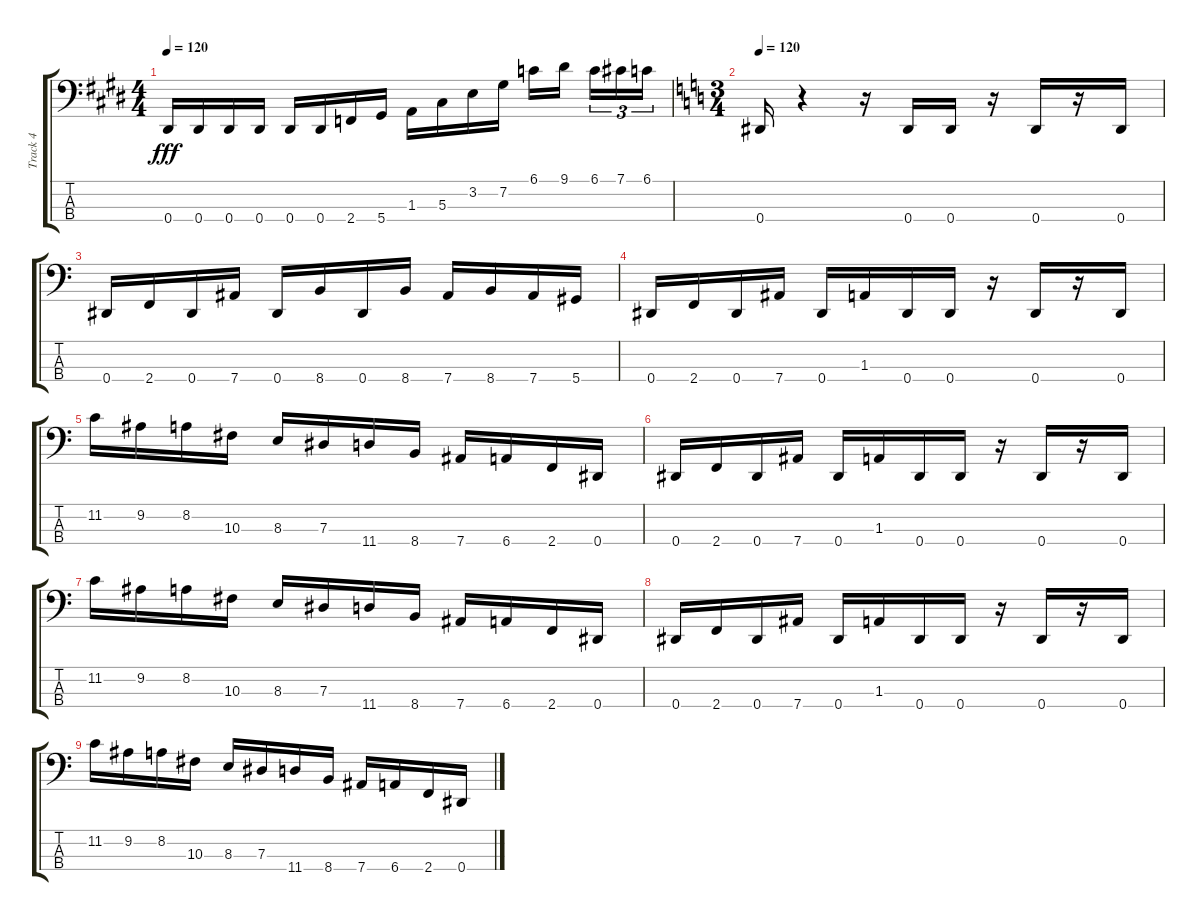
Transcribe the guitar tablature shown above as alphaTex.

\track ("Track 4" "Track 4") {instrument electricbassfinger}
\staff {score tabs}
\tuning (Gb2 Db2 Ab1 Eb1) {hide}
\ts (4 4)
\tempo 120
\clef f4
\ks e
0.4.16{dy fff} 0.4.16 0.4.16 0.4.16 0.4.16 0.4.16 2.4.16 5.4.16 1.3.16 5.3.16 3.2.16 7.2.16 6.1.16 9.1.16{beam splitsecondary} 6.1.16{tu (3 2)} 7.1.16{tu (3 2)} 6.1.16{tu (3 2)} |
\ts (3 4)
\tempo 120
\ks c
0.4.16 r.4 r.16 0.4.16 0.4.16 r.16 0.4.16 r.16 0.4.16 |
0.4.16 2.4.16 0.4.16 7.4.16 0.4.16 8.4.16 0.4.16 8.4.16 7.4.16 8.4.16 7.4.16 5.4.16 |
0.4.16 2.4.16 0.4.16 7.4.16 0.4.16 1.3.16 0.4.16 0.4.16 r.16 0.4.16 r.16 0.4.16 |
11.2.16 9.2.16 8.2.16 10.3.16 8.3.16 7.3.16 11.4.16 8.4.16 7.4.16 6.4.16 2.4.16 0.4.16 |
0.4.16 2.4.16 0.4.16 7.4.16 0.4.16 1.3.16 0.4.16 0.4.16 r.16 0.4.16 r.16 0.4.16 |
11.2.16 9.2.16 8.2.16 10.3.16 8.3.16 7.3.16 11.4.16 8.4.16 7.4.16 6.4.16 2.4.16 0.4.16 |
0.4.16 2.4.16 0.4.16 7.4.16 0.4.16 1.3.16 0.4.16 0.4.16 r.16 0.4.16 r.16 0.4.16 |
11.2.16 9.2.16 8.2.16 10.3.16 8.3.16 7.3.16 11.4.16 8.4.16 7.4.16 6.4.16 2.4.16 0.4.16
